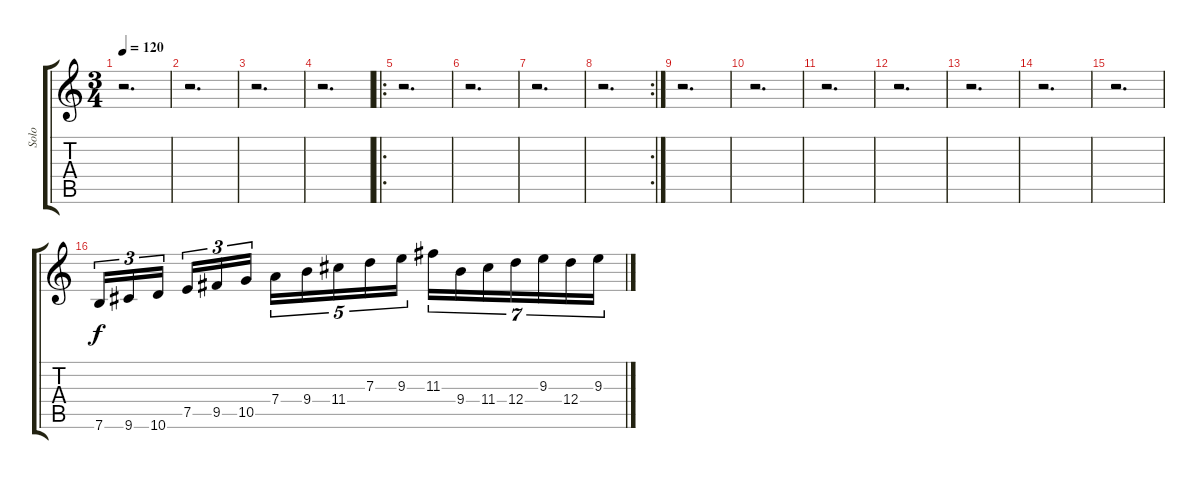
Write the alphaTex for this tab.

\track ("Solo" "Solo") {instrument overdrivenguitar}
\staff {score tabs}
\tuning (E4 B3 G3 D3 A2 E2) {hide}
\ts (3 4)
\tempo 120
\clef g2
\ks c
r.2{d dy f} |
r.2{d} |
r.2{d} |
r.2{d} |
\ro
r.2{d} |
r.2{d} |
r.2{d} |
\rc 2
r.2{d} |
r.2{d} |
r.2{d} |
r.2{d} |
r.2{d} |
r.2{d} |
r.2{d} |
r.2{d} |
7.6.16{tu (3 2)} 9.6.16{tu (3 2)} 10.6.16{tu (3 2)} 7.5.16{tu (3 2)} 9.5.16{tu (3 2)} 10.5.16{tu (3 2)} 7.4.16{tu (5 4)} 9.4.16{tu (5 4)} 11.4.16{tu (5 4)} 7.3.16{tu (5 4)} 9.3.16{tu (5 4)} 11.3.16{tu (7 4)} 9.4.16{tu (7 4)} 11.4.16{tu (7 4)} 12.4.16{tu (7 4)} 9.3.16{tu (7 4)} 12.4.16{tu (7 4)} 9.3.16{tu (7 4)}
